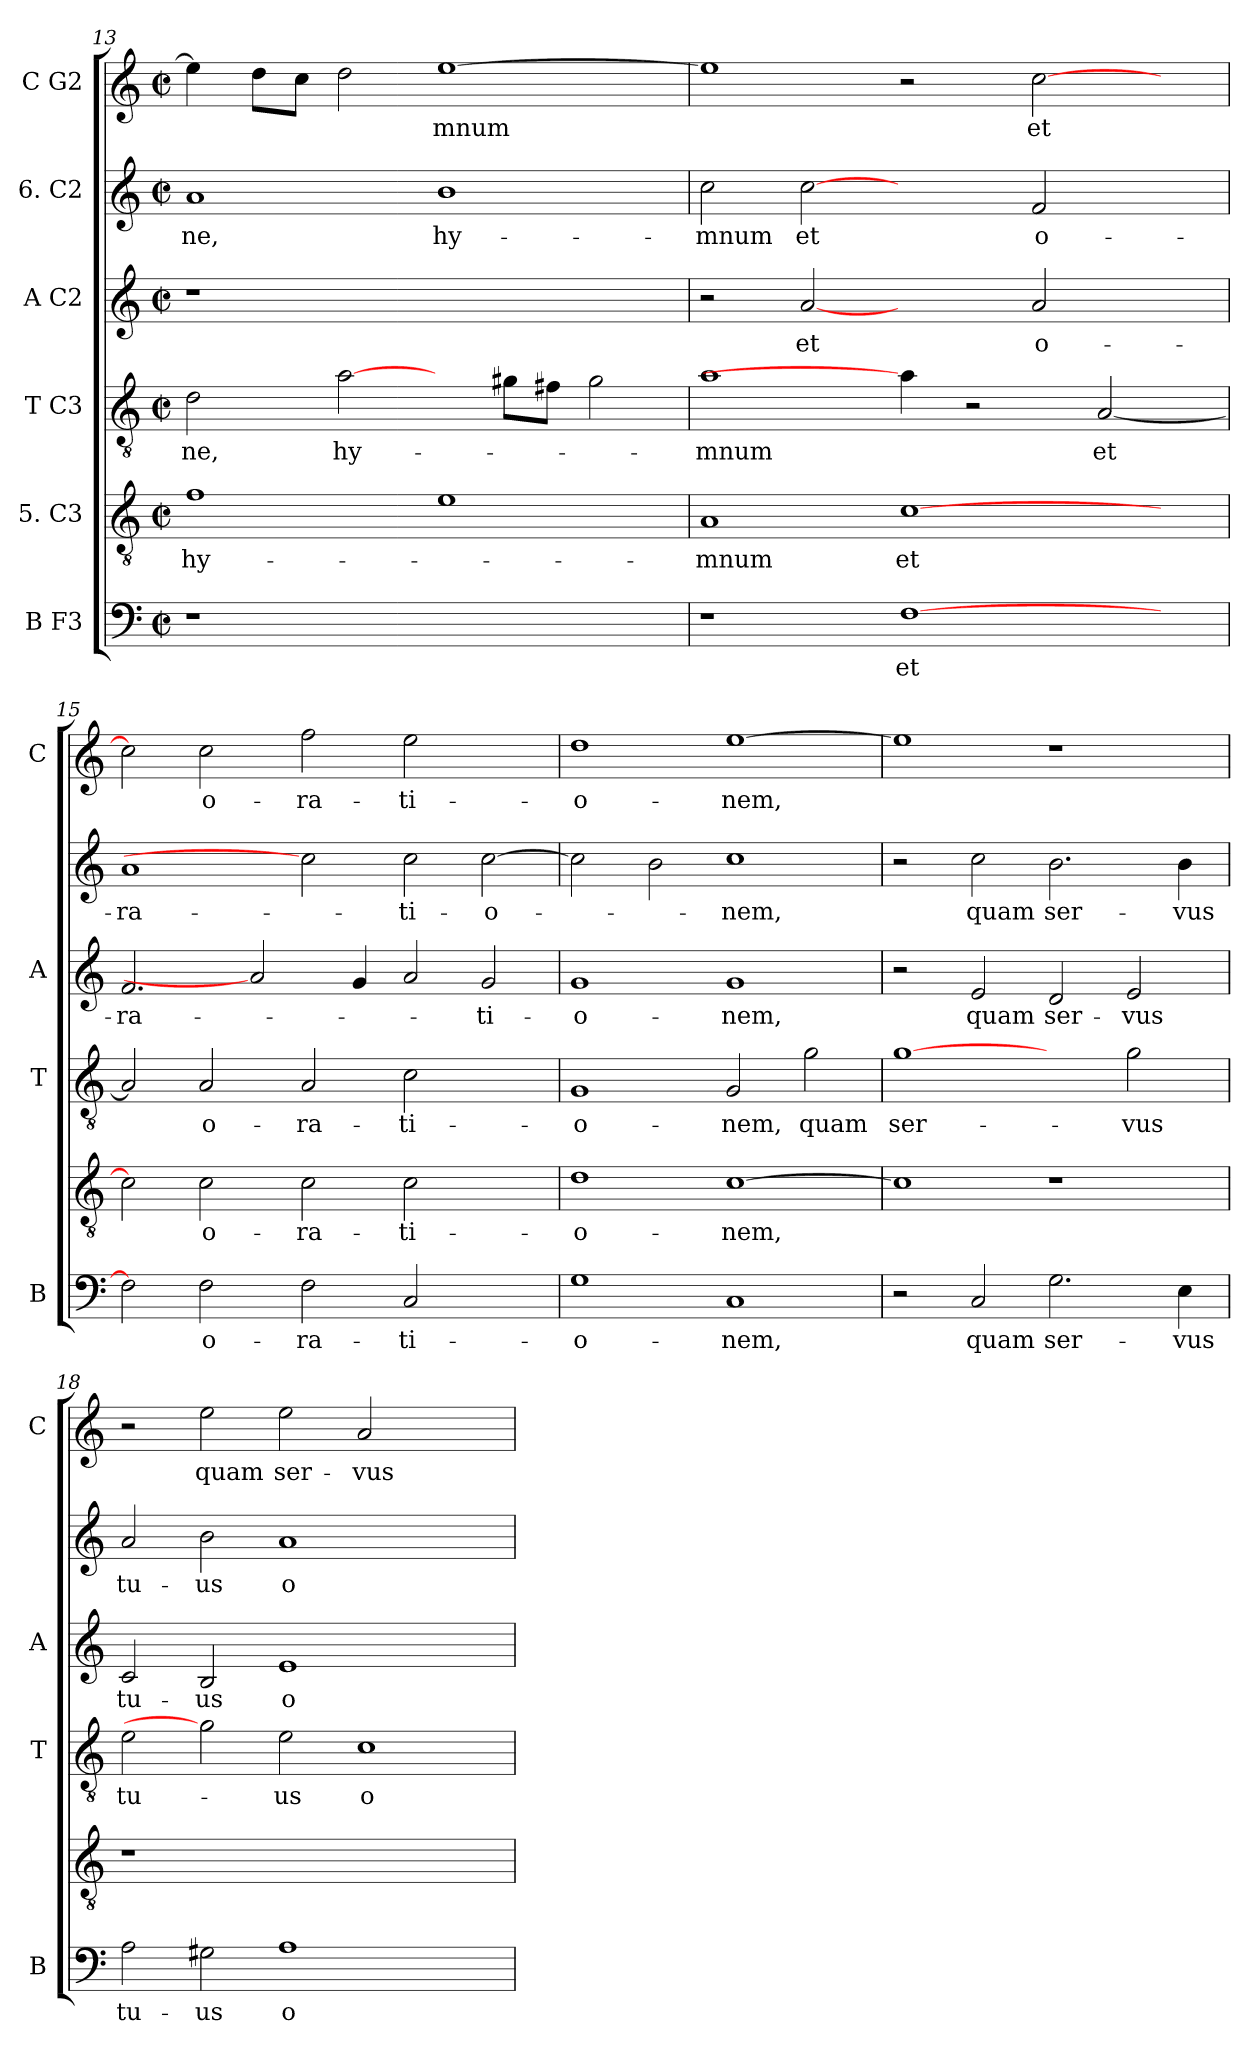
**kern	**text	**kern	**text	**kern	**text	**kern	**text	**kern	**text	**kern	**text
*part6	*part6	*part5	*part5	*part4	*part4	*part3	*part3	*part2	*part2	*part1	*part1
*staff6	*staff6	*staff5	*staff5	*staff4	*staff4	*staff3	*staff3	*staff2	*staff2	*staff1	*staff1
*I"B F3	*	*I"5. C3	*	*I"T C3	*	*I"A C2	*	*I"6. C2	*	*I"C G2	*
*I'B	*	*	*	*I'T	*	*I'A	*	*	*	*I'C	*
*clefF4	*	*clefGv2	*	*clefGv2	*	*clefG2	*	*clefG2	*	*clefG2	*
*k[]	*	*k[]	*	*k[]	*	*k[]	*	*k[]	*	*k[]	*
*C:	*	*C:	*	*C:	*	*C:	*	*C:	*	*C:	*
*M2/2	*	*M2/2	*	*M2/2	*	*M2/2	*	*M2/2	*	*M2/2	*
*met(c|)	*	*met(c|)	*	*met(c|)	*	*met(c|)	*	*met(c|)	*	*met(c|)	*
=13	=13	=13	=13	=13	=13	=13	=13	=13	=13	=13	=13
!	!	!	!LO:LY:b	!	!LO:LY:b	!	!	!	!LO:LY:b	!	!
1r	.	1f	hy-	2d\	-ne,	1r	.	1a	-ne,	4ee\]	.
.	.	.	.	.	.	.	.	.	.	8dd\L	.
.	.	.	.	.	.	.	.	.	.	8cc\J	.
!	!	!	!	!	!LO:LY:b	!	!	!	!	!	!
.	.	.	.	[2a\	hy-	.	.	.	.	2dd\	.
!	!	!	!	!	!	!	!	!	!LO:LY:b	!	!LO:LY:b
1ryy	.	1e	.	4ryy	.	1ryy	.	1b	hy-	[1ee	-mnum
.	.	.	.	8g#X\L	.	.	.	.	.	.	.
.	.	.	.	8f#X\J	.	.	.	.	.	.	.
.	.	.	.	2g#\	.	.	.	.	.	.	.
=14	=14	=14	=14	=14	=14	=14	=14	=14	=14	=14	=14
!	!	!	!LO:LY:b	!	!LO:LY:b	!	!	!	!LO:LY:b	!	!
1r	.	1A	-mnum	1a	-mnum	2r	.	2cc\	-mnum	1ee]	.
!	!	!	!	!	!	!	!LO:LY:b	!	!LO:LY:b	!	!
.	.	.	.	.	.	[2a	et	[2cc	et	.	.
!	!LO:LY:b	!	!LO:LY:b	!	!	!	!	!	!	!	!
[1F	et	[1c	et	4a\]	.	2ryy	.	2ryy	.	2r	.
.	.	.	.	2r	.	.	.	.	.	.	.
!	!	!	!	!	!	!	!LO:LY:b	!	!LO:LY:b	!	!LO:LY:b
.	.	.	.	.	.	2a/	o-	2f/	o-	[2cc\	et
!	!	!	!	!	!LO:LY:b	!	!	!	!	!	!
.	.	.	.	[2A/	et	.	.	.	.	.	.
4ryy	.	4ryy	.	.	.	4ryy	.	4ryy	.	4ryy	.
!!LO:LB:g=z
=15	=15	=15	=15	=15	=15	=15	=15	=15	=15	=15	=15
!	!	!	!	!	!	!	!LO:LY:b	!	!LO:LY:b	!	!
2F\]	.	2c\]	.	2A/]	.	2.f/	-ra-	1a	-ra-	2cc\]	.
!	!LO:LY:b	!	!LO:LY:b	!	!LO:LY:b	!	!	!	!	!	!LO:LY:b
2F\	o-	2c\	o-	2A/	o-	.	.	.	.	2cc\	o-
.	.	.	.	.	.	2a]	.	.	.	.	.
!	!LO:LY:b	!	!LO:LY:b	!	!LO:LY:b	!	!	!	!	!	!LO:LY:b
2F\	-ra-	2c\	-ra-	2A/	-ra-	.	.	2cc]	.	2ff\	-ra-
.	.	.	.	.	.	4g/	.	.	.	.	.
!	!LO:LY:b	!	!LO:LY:b	!	!LO:LY:b	!	!	!	!LO:LY:b	!	!LO:LY:b
2C/	-ti-	2c\	-ti-	2c\	-ti-	2a/	.	2cc\	-ti-	2ee\	-ti-
!	!	!	!	!	!	!	!LO:LY:b	!	!LO:LY:b	!	!
2ryy	.	2ryy	.	2ryy	.	2g/	-ti-	[2cc\	-o-	2ryy	.
=16	=16	=16	=16	=16	=16	=16	=16	=16	=16	=16	=16
!	!LO:LY:b	!	!LO:LY:b	!	!LO:LY:b	!	!LO:LY:b	!	!	!	!LO:LY:b
1G	-o-	1d	-o-	1G	-o-	1g	-o-	2cc\]	.	1dd	-o-
.	.	.	.	.	.	.	.	2b\	.	.	.
!	!LO:LY:b	!	!LO:LY:b	!	!LO:LY:b	!	!LO:LY:b	!	!LO:LY:b	!	!LO:LY:b
1C	-nem,	[1c	-nem,	2G/	-nem,	1g	-nem,	1cc	-nem,	[1ee	-nem,
!	!	!	!	!	!LO:LY:b	!	!	!	!	!	!
.	.	.	.	2g\	quam	.	.	.	.	.	.
=17	=17	=17	=17	=17	=17	=17	=17	=17	=17	=17	=17
!	!	!	!	!	!LO:LY:b	!	!	!	!	!	!
2r	.	1c]	.	[1g	ser-	2r	.	2r	.	1ee]	.
!	!LO:LY:b	!	!	!	!	!	!LO:LY:b	!	!LO:LY:b	!	!
2C/	quam	.	.	.	.	2e/	quam	2cc\	quam	.	.
!	!LO:LY:b	!	!	!	!	!	!LO:LY:b	!	!LO:LY:b	!	!
2.G\	ser-	1r	.	2ryy	.	2d/	ser-	2.b\	ser-	1r	.
!	!	!	!	!	!LO:LY:b	!	!LO:LY:b	!	!	!	!
.	.	.	.	2g\	-vus	2e/	-vus	.	.	.	.
!	!LO:LY:b	!	!	!	!	!	!	!	!LO:LY:b	!	!
4E\	-vus	.	.	.	.	.	.	4b\	-vus	.	.
=18	=18	=18	=18	=18	=18	=18	=18	=18	=18	=18	=18
!	!LO:LY:b	!	!	!	!LO:LY:b	!	!LO:LY:b	!	!LO:LY:b	!	!
2A\	tu-	1r	.	2e\	tu-	2c/	tu-	2a/	tu-	2r	.
!	!LO:LY:b	!	!	!	!	!	!LO:LY:b	!	!LO:LY:b	!	!LO:LY:b
2G#X\	-us	.	.	2g]	.	2B/	-us	2b\	-us	2ee\	quam
!	!LO:LY:b	!	!	!	!LO:LY:b	!	!LO:LY:b	!	!LO:LY:b	!	!LO:LY:b
1A	o-	1.ryy	.	2e\	-us	1e	o-	1a	o-	2ee\	ser-
!	!	!	!	!	!LO:LY:b	!	!	!	!	!	!LO:LY:b
.	.	.	.	1c	o-	.	.	.	.	2a/	-vus
2ryy	.	.	.	.	.	2ryy	.	2ryy	.	2ryy	.
=	=	=	=	=	=	=	=	=	=	=	=
*-	*-	*-	*-	*-	*-	*-	*-	*-	*-	*-	*-
